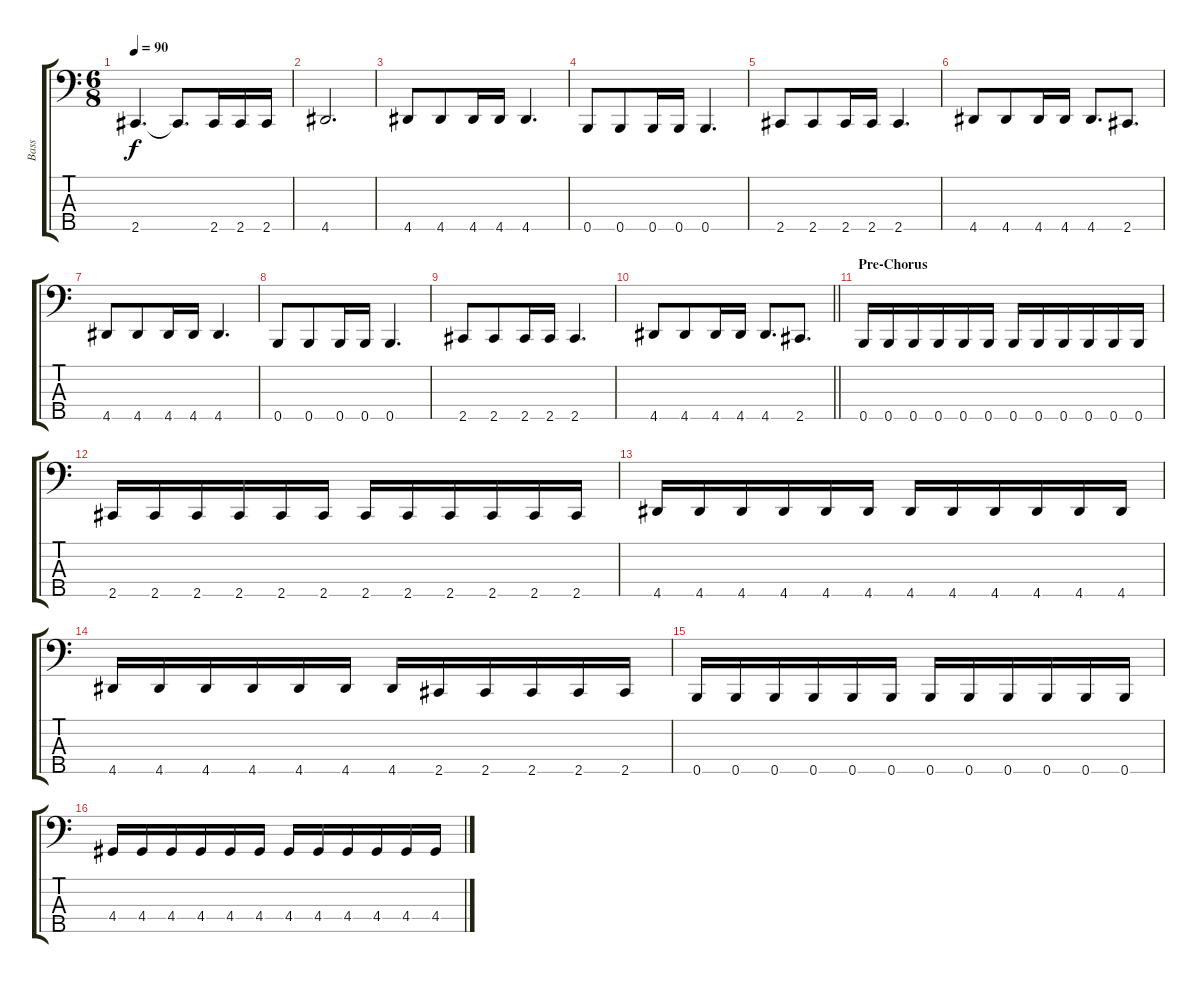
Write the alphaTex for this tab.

\track ("Bass" "Bass") {instrument electricbasspick}
\staff {score tabs}
\tuning (G2 D2 A1 E1 B0) {hide}
\ts (6 8)
\tempo 90
\clef f4
\ks c
2.5.4{d dy f} 2.5{t}.8{d} 2.5.16 2.5.16 2.5.16 |
4.5.2{d} |
4.5.8 4.5.8 4.5.16 4.5.16 4.5.4{d} |
0.5.8 0.5.8 0.5.16 0.5.16 0.5.4{d} |
2.5.8 2.5.8 2.5.16 2.5.16 2.5.4{d} |
4.5.8 4.5.8 4.5.16 4.5.16 4.5.8{d} 2.5.8{d} |
4.5.8 4.5.8 4.5.16 4.5.16 4.5.4{d} |
0.5.8 0.5.8 0.5.16 0.5.16 0.5.4{d} |
2.5.8 2.5.8 2.5.16 2.5.16 2.5.4{d} |
\barLineRight lightlight
4.5.8 4.5.8 4.5.16 4.5.16 4.5.8{d} 2.5.8{d} |
\section ("" "Pre-Chorus")
0.5.16 0.5.16 0.5.16 0.5.16 0.5.16 0.5.16 0.5.16 0.5.16 0.5.16 0.5.16 0.5.16 0.5.16 |
2.5.16 2.5.16 2.5.16 2.5.16 2.5.16 2.5.16 2.5.16 2.5.16 2.5.16 2.5.16 2.5.16 2.5.16 |
4.5.16 4.5.16 4.5.16 4.5.16 4.5.16 4.5.16 4.5.16 4.5.16 4.5.16 4.5.16 4.5.16 4.5.16 |
4.5.16 4.5.16 4.5.16 4.5.16 4.5.16 4.5.16 4.5.16 2.5.16 2.5.16 2.5.16 2.5.16 2.5.16 |
0.5.16 0.5.16 0.5.16 0.5.16 0.5.16 0.5.16 0.5.16 0.5.16 0.5.16 0.5.16 0.5.16 0.5.16 |
4.4.16 4.4.16 4.4.16 4.4.16 4.4.16 4.4.16 4.4.16 4.4.16 4.4.16 4.4.16 4.4.16 4.4.16
